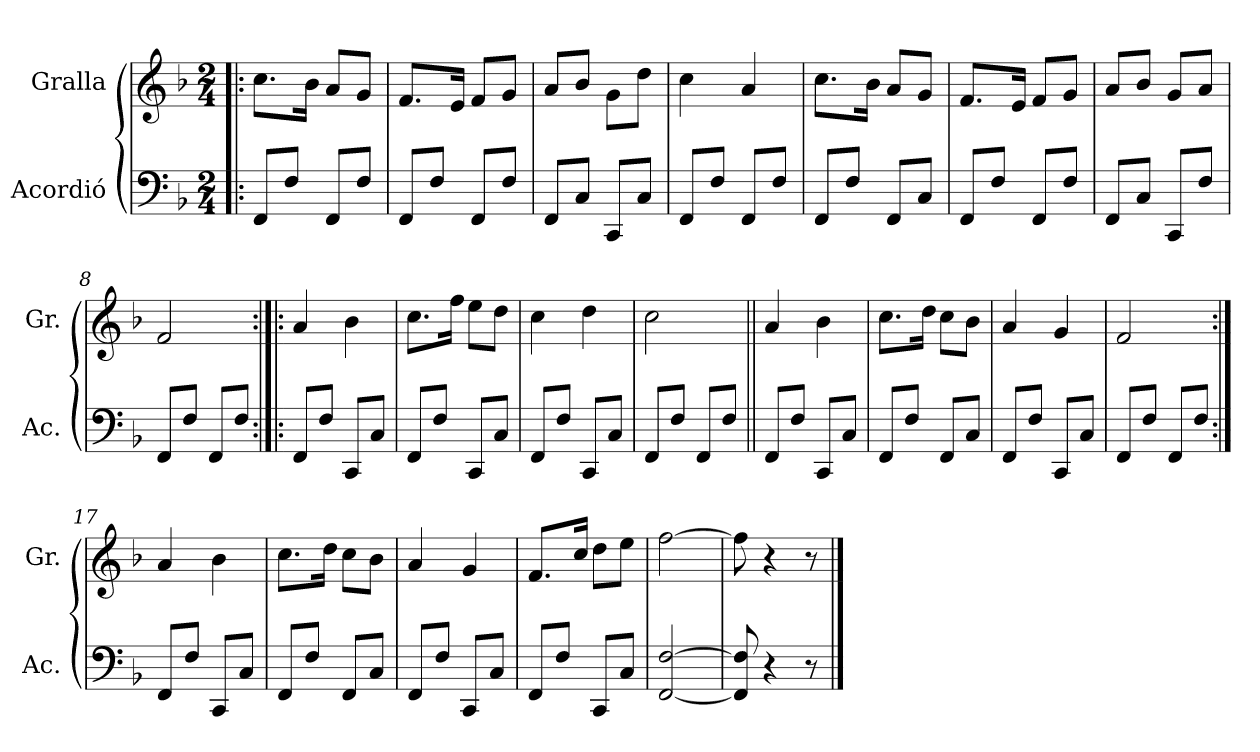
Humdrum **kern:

**kern	**kern
*part2	*part1
*staff2	*staff1
*I"Acordió	*I"Gralla
*I'Ac.	*I'Gr.
*clefF4	*clefG2
*k[b-]	*k[b-]
*M2/4	*M2/4
*MM100	*MM100
=1!|:	=1!|:
8FF/L	8.cc\L
8F/J	.
.	16b-\Jk
8FF/L	8a/L
8F/J	8g/J
=2	=2
8FF/L	8.f/L
8F/J	.
.	16e/Jk
8FF/L	8f/L
8F/J	8g/J
=3	=3
8FF/L	8a/L
8C/J	8b-/J
8CC/L	8g\L
8C/J	8dd\J
=4	=4
8FF/L	4cc\
8F/J	.
8FF/L	4a/
8F/J	.
=5	=5
8FF/L	8.cc\L
8F/J	.
.	16b-\Jk
8FF/L	8a/L
8C/J	8g/J
=6	=6
8FF/L	8.f/L
8F/J	.
.	16e/Jk
8FF/L	8f/L
8F/J	8g/J
=7	=7
8FF/L	8a/L
8C/J	8b-/J
8CC/L	8g/L
8F/J	8a/J
!!LO:LB:g=z
=8	=8
8FF/L	2f/
8F/J	.
8FF/L	.
8F/J	.
=9:|!|:	=9:|!|:
8FF/L	4a/
8F/J	.
8CC/L	4b-\
8C/J	.
=10	=10
8FF/L	8.cc\L
8F/J	.
.	16ff\Jk
8CC/L	8ee\L
8C/J	8dd\J
=11	=11
8FF/L	4cc\
8F/J	.
8CC/L	4dd\
8C/J	.
=12	=12
8FF/L	2cc\
8F/J	.
8FF/L	.
8F/J	.
=13||	=13||
8FF/L	4a/
8F/J	.
8CC/L	4b-\
8C/J	.
=14	=14
8FF/L	8.cc\L
8F/J	.
.	16dd\Jk
8FF/L	8cc\L
8C/J	8b-\J
=15	=15
8FF/L	4a/
8F/J	.
8CC/L	4g/
8C/J	.
!!LO:LB:g=z
=16	=16
8FF/L	2f/
8F/J	.
8FF/L	.
8F/J	.
=17:|!	=17:|!
8FF/L	4a/
8F/J	.
8CC/L	4b-\
8C/J	.
=18	=18
8FF/L	8.cc\L
8F/J	.
.	16dd\Jk
8FF/L	8cc\L
8C/J	8b-\J
=19	=19
8FF/L	4a/
8F/J	.
8CC/L	4g/
8C/J	.
=20	=20
8FF/L	8.f/L
8F/J	.
.	16cc/Jk
8CC/L	8dd\L
8C/J	8ee\J
=21	=21
[2FF/ [2F/	[2ff\
=22	=22
8FF/] 8F/]	8ff\]
4r	4r
8r	8r
==	==
*-	*-
